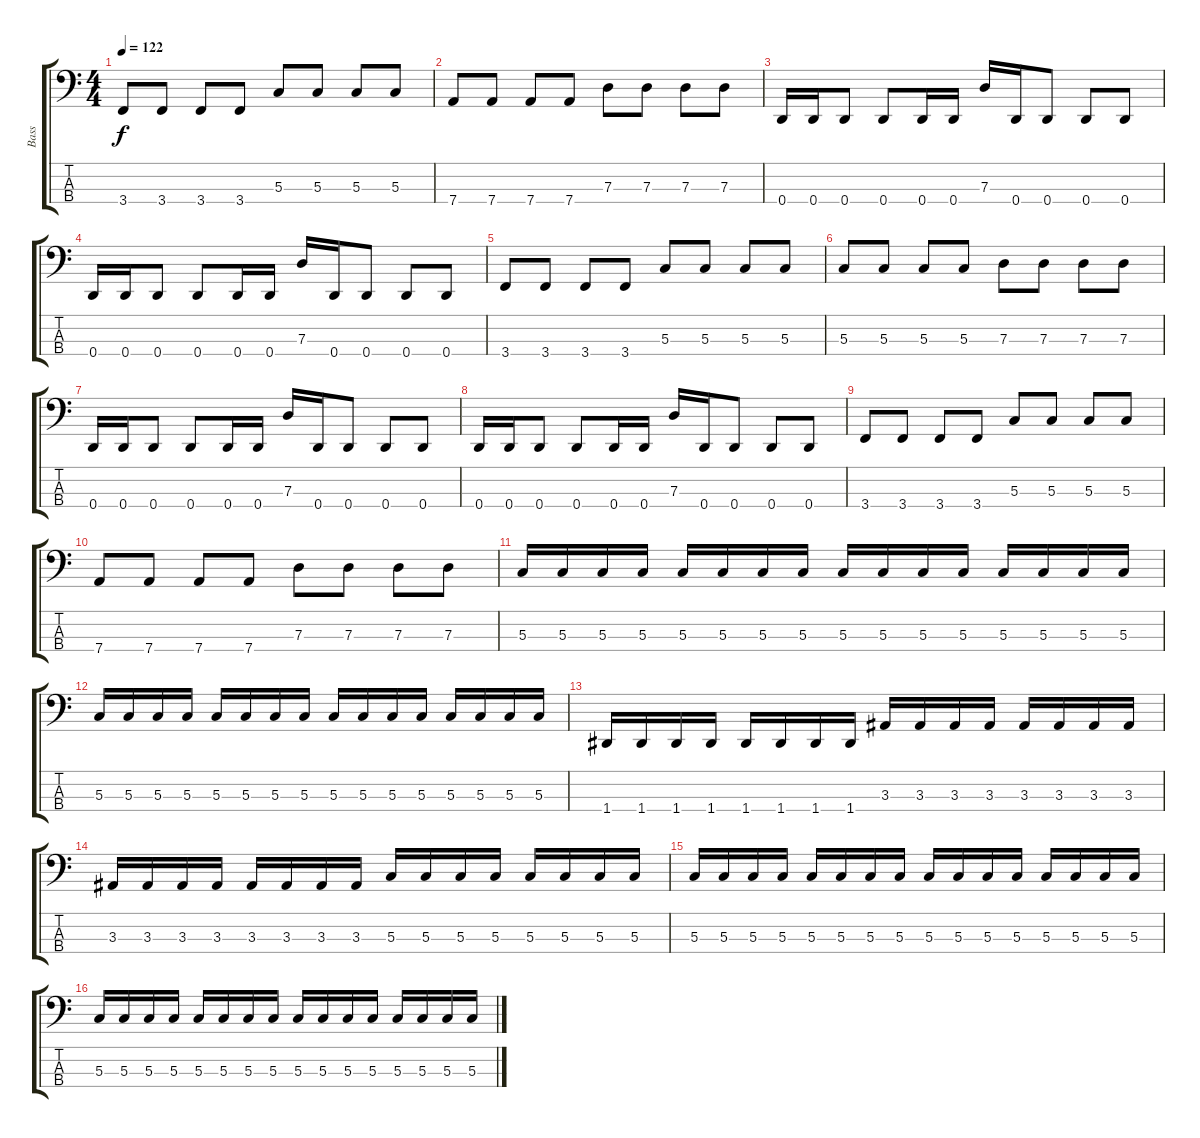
\track ("Bass" "Bass") {instrument electricbasspick}
\staff {score tabs}
\tuning (F2 C2 G1 D1) {hide}
\ts (4 4)
\tempo 122
\clef f4
\ks c
3.4.8{dy f} 3.4.8 3.4.8 3.4.8 5.3.8 5.3.8 5.3.8 5.3.8 |
7.4.8 7.4.8 7.4.8 7.4.8 7.3.8 7.3.8 7.3.8 7.3.8 |
0.4.16 0.4.16 0.4.8 0.4.8 0.4.16 0.4.16 7.3.16 0.4.16 0.4.8 0.4.8 0.4.8 |
0.4.16 0.4.16 0.4.8 0.4.8 0.4.16 0.4.16 7.3.16 0.4.16 0.4.8 0.4.8 0.4.8 |
3.4.8 3.4.8 3.4.8 3.4.8 5.3.8 5.3.8 5.3.8 5.3.8 |
5.3.8 5.3.8 5.3.8 5.3.8 7.3.8 7.3.8 7.3.8 7.3.8 |
0.4.16 0.4.16 0.4.8 0.4.8 0.4.16 0.4.16 7.3.16 0.4.16 0.4.8 0.4.8 0.4.8 |
0.4.16 0.4.16 0.4.8 0.4.8 0.4.16 0.4.16 7.3.16 0.4.16 0.4.8 0.4.8 0.4.8 |
3.4.8 3.4.8 3.4.8 3.4.8 5.3.8 5.3.8 5.3.8 5.3.8 |
7.4.8 7.4.8 7.4.8 7.4.8 7.3.8 7.3.8 7.3.8 7.3.8 |
5.3.16 5.3.16 5.3.16 5.3.16 5.3.16 5.3.16 5.3.16 5.3.16 5.3.16 5.3.16 5.3.16 5.3.16 5.3.16 5.3.16 5.3.16 5.3.16 |
5.3.16 5.3.16 5.3.16 5.3.16 5.3.16 5.3.16 5.3.16 5.3.16 5.3.16 5.3.16 5.3.16 5.3.16 5.3.16 5.3.16 5.3.16 5.3.16 |
1.4.16 1.4.16 1.4.16 1.4.16 1.4.16 1.4.16 1.4.16 1.4.16 3.3.16 3.3.16 3.3.16 3.3.16 3.3.16 3.3.16 3.3.16 3.3.16 |
3.3.16 3.3.16 3.3.16 3.3.16 3.3.16 3.3.16 3.3.16 3.3.16 5.3.16 5.3.16 5.3.16 5.3.16 5.3.16 5.3.16 5.3.16 5.3.16 |
5.3.16 5.3.16 5.3.16 5.3.16 5.3.16 5.3.16 5.3.16 5.3.16 5.3.16 5.3.16 5.3.16 5.3.16 5.3.16 5.3.16 5.3.16 5.3.16 |
5.3.16 5.3.16 5.3.16 5.3.16 5.3.16 5.3.16 5.3.16 5.3.16 5.3.16 5.3.16 5.3.16 5.3.16 5.3.16 5.3.16 5.3.16 5.3.16
